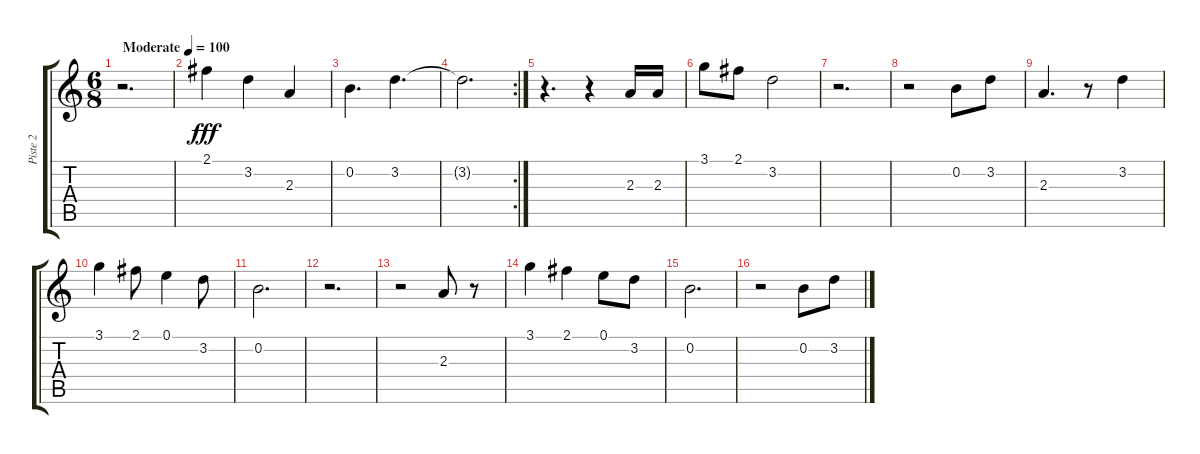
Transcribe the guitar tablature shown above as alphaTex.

\track ("Piste 2" "Piste 2") {instrument acousticguitarnylon}
\staff {score tabs}
\tuning (E4 B3 G3 D3 A2 E2) {hide}
\ts (6 8)
\tempo (100 "Moderate")
\clef g2
\ks c
r.2{d dy fff instrument acousticguitarnylon} |
2.1.4 3.2.4 2.3.4 |
0.2.4{d} 3.2.4{d} |
\rc 2
3.2{t}.2{d} |
r.4{d} r.4 2.3.16 2.3.16 |
3.1.8 2.1.8 3.2.2 |
r.2{d} |
r.2 0.2.8 3.2.8 |
2.3.4{d} r.8 3.2.4 |
3.1.4 2.1.8 0.1.4 3.2.8 |
0.2.2{d} |
r.2{d} |
r.2 2.3.8 r.8 |
3.1.4 2.1.4 0.1.8 3.2.8 |
0.2.2{d} |
r.2 0.2.8 3.2.8
